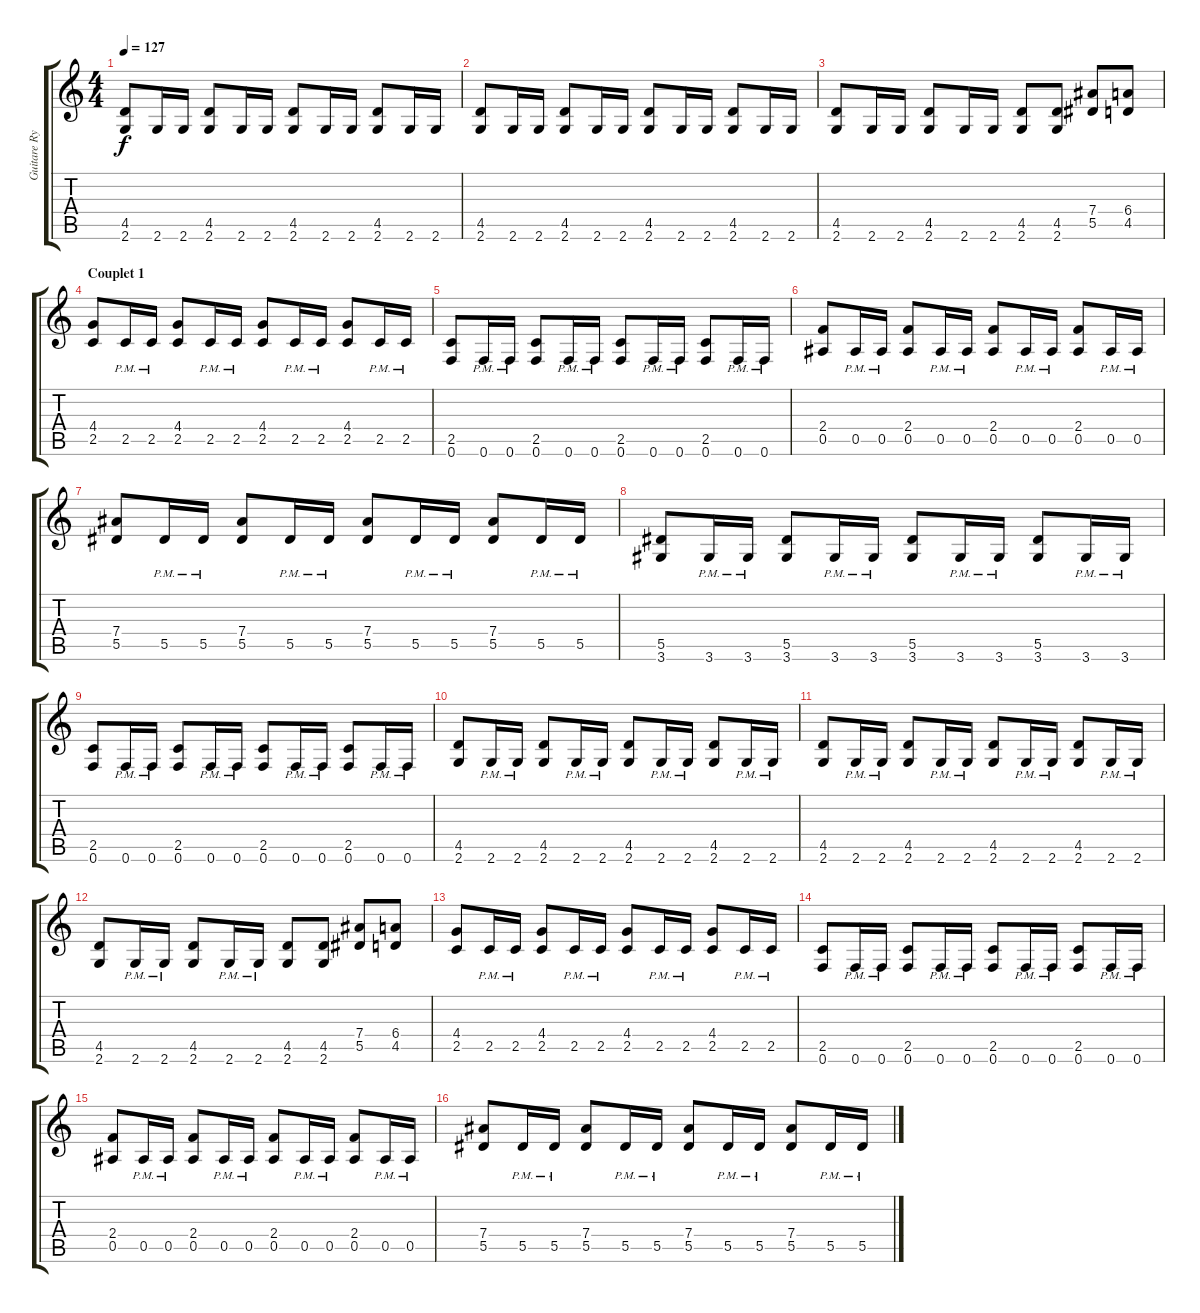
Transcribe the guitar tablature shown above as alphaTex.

\track ("Guitare Rythmique" "Guitare Ry") {instrument overdrivenguitar}
\staff {score tabs}
\tuning (F4 C4 Ab3 Eb3 Bb2 F2) {hide}
\ts (4 4)
\tempo 127
\clef g2
\ks c
(4.5 2.6).8{dy f} 2.6.16 2.6.16 (4.5 2.6).8 2.6.16 2.6.16 (4.5 2.6).8 2.6.16 2.6.16 (4.5 2.6).8 2.6.16 2.6.16 |
(4.5 2.6).8 2.6.16 2.6.16 (4.5 2.6).8 2.6.16 2.6.16 (4.5 2.6).8 2.6.16 2.6.16 (4.5 2.6).8 2.6.16 2.6.16 |
(4.5 2.6).8 2.6.16 2.6.16 (4.5 2.6).8 2.6.16 2.6.16 (4.5 2.6).8 (4.5 2.6).8 (7.4 5.5).8 (6.4 4.5).8 |
\section ("" "Couplet 1")
(4.4 2.5).8 2.5{pm}.16 2.5{pm}.16 (4.4 2.5).8 2.5{pm}.16 2.5{pm}.16 (4.4 2.5).8 2.5{pm}.16 2.5{pm}.16 (4.4 2.5).8 2.5{pm}.16 2.5{pm}.16 |
(2.5 0.6).8 0.6{pm}.16 0.6{pm}.16 (2.5 0.6).8 0.6{pm}.16 0.6{pm}.16 (2.5 0.6).8 0.6{pm}.16 0.6{pm}.16 (2.5 0.6).8 0.6{pm}.16 0.6{pm}.16 |
(2.4 0.5).8 0.5{pm}.16 0.5{pm}.16 (2.4 0.5).8 0.5{pm}.16 0.5{pm}.16 (2.4 0.5).8 0.5{pm}.16 0.5{pm}.16 (2.4 0.5).8 0.5{pm}.16 0.5{pm}.16 |
(7.4 5.5).8 5.5{pm}.16 5.5{pm}.16 (7.4 5.5).8 5.5{pm}.16 5.5{pm}.16 (7.4 5.5).8 5.5{pm}.16 5.5{pm}.16 (7.4 5.5).8 5.5{pm}.16 5.5{pm}.16 |
(5.5 3.6).8 3.6{pm}.16 3.6{pm}.16 (5.5 3.6).8 3.6{pm}.16 3.6{pm}.16 (5.5 3.6).8 3.6{pm}.16 3.6{pm}.16 (5.5 3.6).8 3.6{pm}.16 3.6{pm}.16 |
(2.5 0.6).8 0.6{pm}.16 0.6{pm}.16 (2.5 0.6).8 0.6{pm}.16 0.6{pm}.16 (2.5 0.6).8 0.6{pm}.16 0.6{pm}.16 (2.5 0.6).8 0.6{pm}.16 0.6{pm}.16 |
(4.5 2.6).8 2.6{pm}.16 2.6{pm}.16 (4.5 2.6).8 2.6{pm}.16 2.6{pm}.16 (4.5 2.6).8 2.6{pm}.16 2.6{pm}.16 (4.5 2.6).8 2.6{pm}.16 2.6{pm}.16 |
(4.5 2.6).8 2.6{pm}.16 2.6{pm}.16 (4.5 2.6).8 2.6{pm}.16 2.6{pm}.16 (4.5 2.6).8 2.6{pm}.16 2.6{pm}.16 (4.5 2.6).8 2.6{pm}.16 2.6{pm}.16 |
(4.5 2.6).8 2.6{pm}.16 2.6{pm}.16 (4.5 2.6).8 2.6{pm}.16 2.6{pm}.16 (4.5 2.6).8 (4.5 2.6).8 (7.4 5.5).8 (6.4 4.5).8 |
(4.4 2.5).8 2.5{pm}.16 2.5{pm}.16 (4.4 2.5).8 2.5{pm}.16 2.5{pm}.16 (4.4 2.5).8 2.5{pm}.16 2.5{pm}.16 (4.4 2.5).8 2.5{pm}.16 2.5{pm}.16 |
(2.5 0.6).8 0.6{pm}.16 0.6{pm}.16 (2.5 0.6).8 0.6{pm}.16 0.6{pm}.16 (2.5 0.6).8 0.6{pm}.16 0.6{pm}.16 (2.5 0.6).8 0.6{pm}.16 0.6{pm}.16 |
(2.4 0.5).8 0.5{pm}.16 0.5{pm}.16 (2.4 0.5).8 0.5{pm}.16 0.5{pm}.16 (2.4 0.5).8 0.5{pm}.16 0.5{pm}.16 (2.4 0.5).8 0.5{pm}.16 0.5{pm}.16 |
(7.4 5.5).8 5.5{pm}.16 5.5{pm}.16 (7.4 5.5).8 5.5{pm}.16 5.5{pm}.16 (7.4 5.5).8 5.5{pm}.16 5.5{pm}.16 (7.4 5.5).8 5.5{pm}.16 5.5{pm}.16
